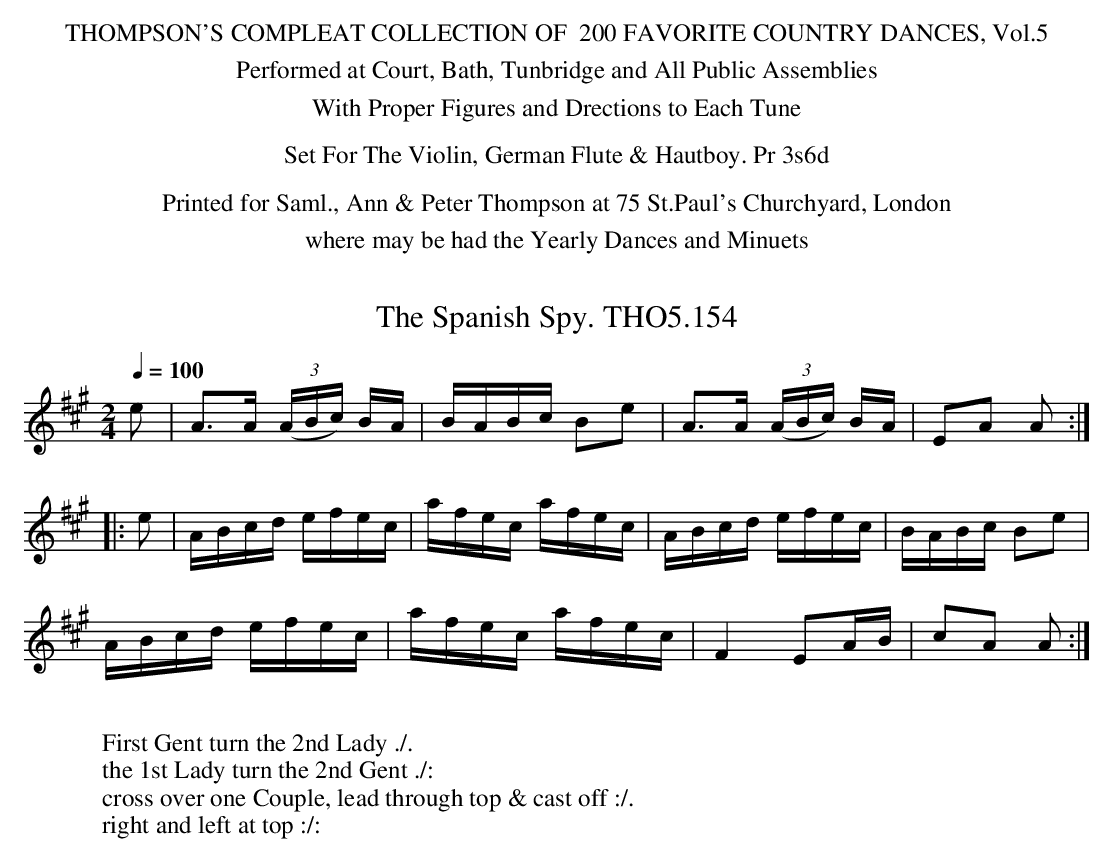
X:1
T:Spanish Spy. THO5.154, The
M:2/4
L:1/8
Q:1/4=100
K:A
e|A>A (3(A/B/c/) B/A/|B/A/B/c/ Be|A>A (3(A/B/c/) B/A/|EA A:|
|:e|A/B/c/d/ e/f/e/c/|a/f/e/c/ a/f/e/c/|A/B/c/d/ e/f/e/c/|B/A/B/c/ Be|
A/B/c/d/ e/f/e/c/|a/f/e/c/ a/f/e/c/|F2 EA/B/|cA A:|
W:
W:First Gent turn the 2nd Lady ./.
W:the 1st Lady turn the 2nd Gent ./:
W:cross over one Couple, lead through top & cast off :/.
W:right and left at top :/:
